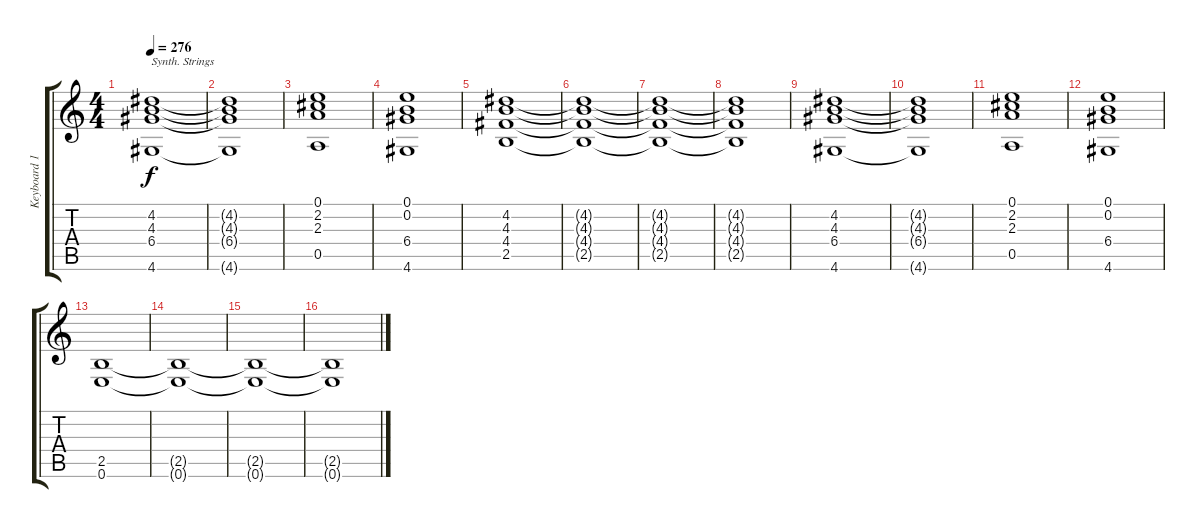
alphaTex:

\track ("Keyboard 1" "Keyboard 1") {instrument stringensemble1}
\staff {score tabs}
\tuning (E5 B4 G4 D4 A3 E3) {hide}
\ts (4 4)
\tempo 276
\clef g2
\ks c
(4.2 4.3 6.4 4.6).1{txt "Synth. Strings" dy f instrument synthstrings1} |
(4.2{t} 4.3{t} 6.4{t} 4.6{t}).1 |
(0.1 2.2 2.3 0.5).1 |
(0.1 0.2 6.4 4.6).1 |
(4.2 4.3 4.4 2.5).1 |
(4.2{t} 4.3{t} 4.4{t} 2.5{t}).1 |
(4.2{t} 4.3{t} 4.4{t} 2.5{t}).1 |
(4.2{t} 4.3{t} 4.4{t} 2.5{t}).1 |
(4.2 4.3 6.4 4.6).1 |
(4.2{t} 4.3{t} 6.4{t} 4.6{t}).1 |
(0.1 2.2 2.3 0.5).1 |
(0.1 0.2 6.4 4.6).1 |
(2.5 0.6).1 |
(2.5{t} 0.6{t}).1 |
(2.5{t} 0.6{t}).1 |
(2.5{t} 0.6{t}).1
